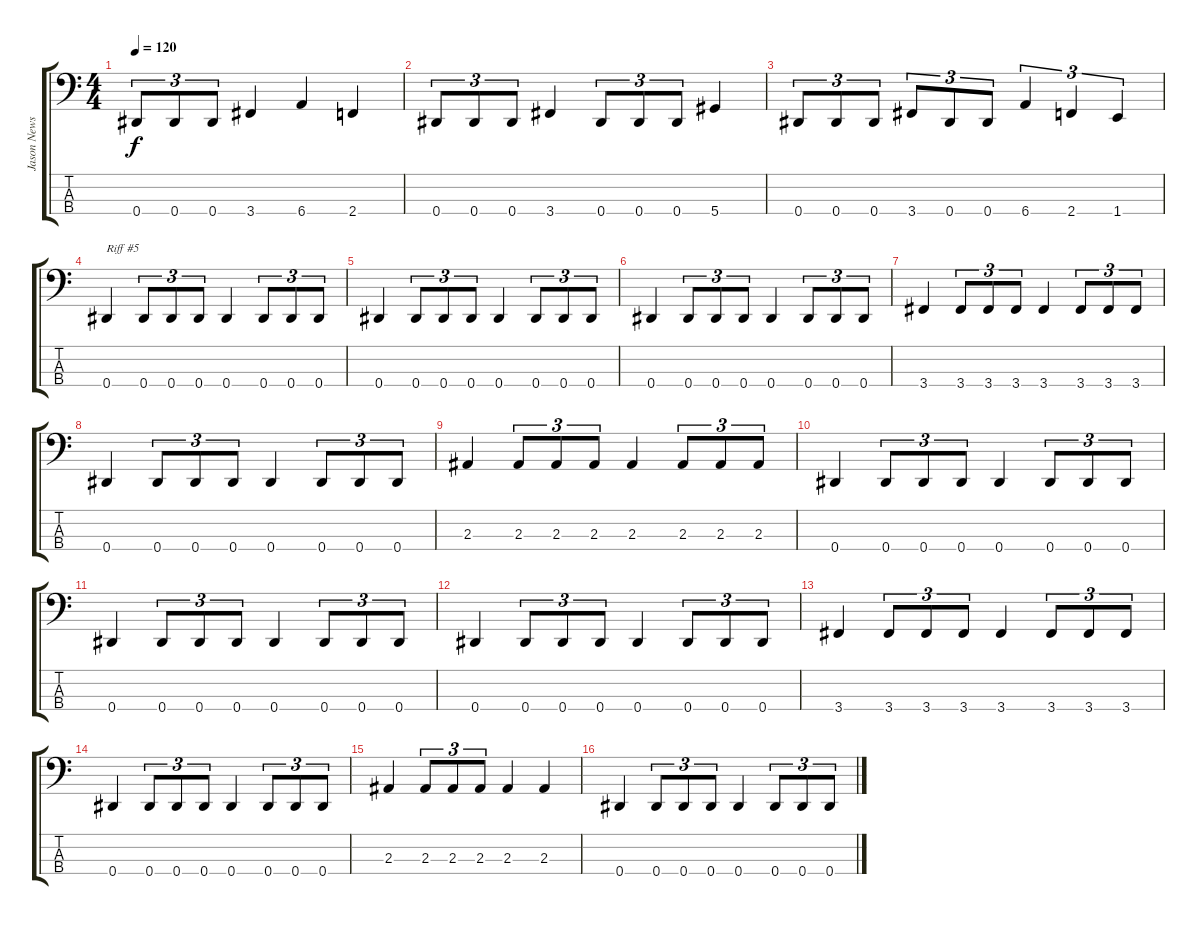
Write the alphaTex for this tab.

\track ("Jason Newsted" "Jason News") {instrument electricbasspick}
\staff {score tabs}
\tuning (Gb2 Db2 Ab1 Eb1) {hide}
\ts (4 4)
\tempo 120
\clef f4
\ks c
0.4.8{tu (3 2) dy f} 0.4.8{tu (3 2)} 0.4.8{tu (3 2)} 3.4.4 6.4.4 2.4.4 |
0.4.8{tu (3 2)} 0.4.8{tu (3 2)} 0.4.8{tu (3 2)} 3.4.4 0.4.8{tu (3 2)} 0.4.8{tu (3 2)} 0.4.8{tu (3 2)} 5.4.4 |
0.4.8{tu (3 2)} 0.4.8{tu (3 2)} 0.4.8{tu (3 2)} 3.4.8{tu (3 2)} 0.4.8{tu (3 2)} 0.4.8{tu (3 2)} 6.4.4{tu (3 2)} 2.4.4{tu (3 2)} 1.4.4{tu (3 2)} |
0.4.4{txt "Riff #5"} 0.4.8{tu (3 2)} 0.4.8{tu (3 2)} 0.4.8{tu (3 2)} 0.4.4 0.4.8{tu (3 2)} 0.4.8{tu (3 2)} 0.4.8{tu (3 2)} |
0.4.4 0.4.8{tu (3 2)} 0.4.8{tu (3 2)} 0.4.8{tu (3 2)} 0.4.4 0.4.8{tu (3 2)} 0.4.8{tu (3 2)} 0.4.8{tu (3 2)} |
0.4.4 0.4.8{tu (3 2)} 0.4.8{tu (3 2)} 0.4.8{tu (3 2)} 0.4.4 0.4.8{tu (3 2)} 0.4.8{tu (3 2)} 0.4.8{tu (3 2)} |
3.4.4 3.4.8{tu (3 2)} 3.4.8{tu (3 2)} 3.4.8{tu (3 2)} 3.4.4 3.4.8{tu (3 2)} 3.4.8{tu (3 2)} 3.4.8{tu (3 2)} |
0.4.4 0.4.8{tu (3 2)} 0.4.8{tu (3 2)} 0.4.8{tu (3 2)} 0.4.4 0.4.8{tu (3 2)} 0.4.8{tu (3 2)} 0.4.8{tu (3 2)} |
2.3.4 2.3.8{tu (3 2)} 2.3.8{tu (3 2)} 2.3.8{tu (3 2)} 2.3.4 2.3.8{tu (3 2)} 2.3.8{tu (3 2)} 2.3.8{tu (3 2)} |
0.4.4 0.4.8{tu (3 2)} 0.4.8{tu (3 2)} 0.4.8{tu (3 2)} 0.4.4 0.4.8{tu (3 2)} 0.4.8{tu (3 2)} 0.4.8{tu (3 2)} |
0.4.4 0.4.8{tu (3 2)} 0.4.8{tu (3 2)} 0.4.8{tu (3 2)} 0.4.4 0.4.8{tu (3 2)} 0.4.8{tu (3 2)} 0.4.8{tu (3 2)} |
0.4.4 0.4.8{tu (3 2)} 0.4.8{tu (3 2)} 0.4.8{tu (3 2)} 0.4.4 0.4.8{tu (3 2)} 0.4.8{tu (3 2)} 0.4.8{tu (3 2)} |
3.4.4 3.4.8{tu (3 2)} 3.4.8{tu (3 2)} 3.4.8{tu (3 2)} 3.4.4 3.4.8{tu (3 2)} 3.4.8{tu (3 2)} 3.4.8{tu (3 2)} |
0.4.4 0.4.8{tu (3 2)} 0.4.8{tu (3 2)} 0.4.8{tu (3 2)} 0.4.4 0.4.8{tu (3 2)} 0.4.8{tu (3 2)} 0.4.8{tu (3 2)} |
2.3.4 2.3.8{tu (3 2)} 2.3.8{tu (3 2)} 2.3.8{tu (3 2)} 2.3.4 2.3.4 |
0.4.4 0.4.8{tu (3 2)} 0.4.8{tu (3 2)} 0.4.8{tu (3 2)} 0.4.4 0.4.8{tu (3 2)} 0.4.8{tu (3 2)} 0.4.8{tu (3 2)}
